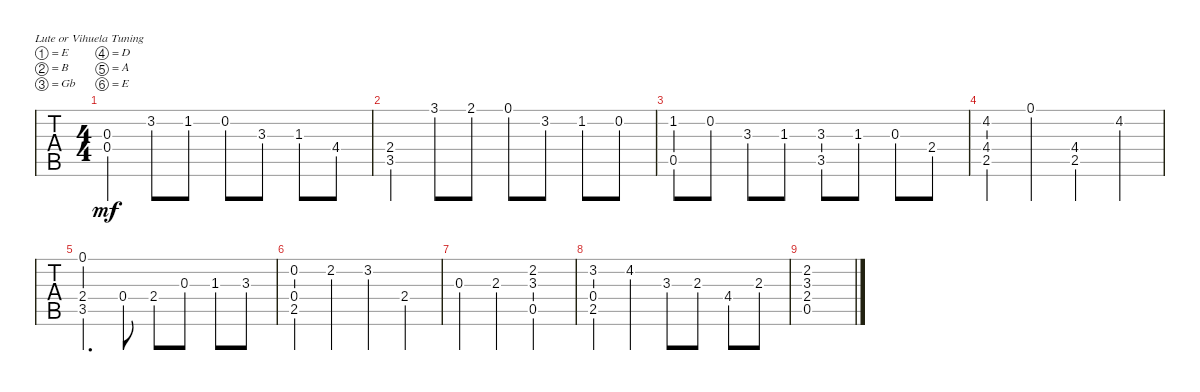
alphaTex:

\bracketExtendMode groupsimilarinstruments
\singleTrackTrackNamePolicy hidden
\multiTrackTrackNamePolicy hidden
\firstSystemTrackNameOrientation horizontal
\otherSystemsTrackNameOrientation horizontal
\track ("" "S-Gt") {instrument acousticguitarsteel}
\staff {tabs}
\tuning (E4 B3 Gb3 D3 A2 E2)
\ts (4 4)
\tempo (220 hide)
\clef g2
\scale
1.13241
\ks c
(0.4 0.3).4{dy mf} 3.2.8 1.2.8 0.2.8 3.3.8 1.3.8 4.4.8 |
\scale
0.955864 (3.5 2.4).4 3.1.8 2.1.8 0.1.8 3.2.8 1.2.8 0.2.8 |
\scale
0.955864 (0.5 1.2).8 0.2.8 3.3.8 1.3.8 (3.5 3.3).8 1.3.8 0.3.8 2.4.8 |
\scale
0.955864 (2.5 4.4 4.2).4 0.1.4 (2.5 4.4).4 4.2.4 |
\scale
1.13241 (3.5 2.4 0.1).4{d} 0.4.8 2.4.8 0.3.8 1.3.8 3.3.8 |
\scale
0.955864 (2.5 0.4 0.2).4 2.2.4 3.2.4 2.4.4 |
\scale
0.955864 0.3.4 2.3.4 (0.5 3.3 2.2).2 |
\scale
0.955864 (2.5 0.4 3.2).4 4.2.4 3.3.8 2.3.8 4.4.8 2.3.8 |
(0.5 2.4 3.3 2.2).1
